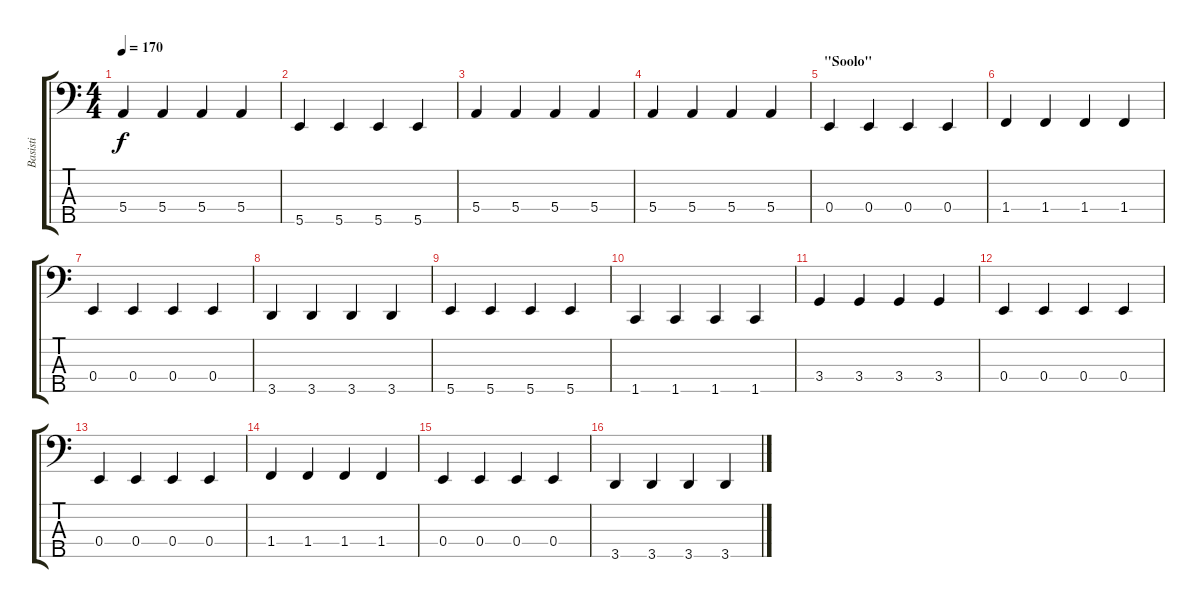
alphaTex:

\track ("Basisti" "Basisti") {instrument acousticguitarnylon}
\staff {score tabs}
\tuning (G2 D2 A1 E1 B0) {hide}
\ts (4 4)
\tempo 170
\clef f4
\ks c
5.4.4{dy f} 5.4.4 5.4.4 5.4.4 |
5.5.4 5.5.4 5.5.4 5.5.4 |
5.4.4 5.4.4 5.4.4 5.4.4 |
5.4.4 5.4.4 5.4.4 5.4.4 |
\section ("" "\"Soolo\"")
0.4.4 0.4.4 0.4.4 0.4.4 |
1.4.4 1.4.4 1.4.4 1.4.4 |
0.4.4 0.4.4 0.4.4 0.4.4 |
3.5.4 3.5.4 3.5.4 3.5.4 |
5.5.4 5.5.4 5.5.4 5.5.4 |
1.5.4 1.5.4 1.5.4 1.5.4 |
3.4.4 3.4.4 3.4.4 3.4.4 |
0.4.4 0.4.4 0.4.4 0.4.4 |
0.4.4 0.4.4 0.4.4 0.4.4 |
1.4.4 1.4.4 1.4.4 1.4.4 |
0.4.4 0.4.4 0.4.4 0.4.4 |
3.5.4 3.5.4 3.5.4 3.5.4
